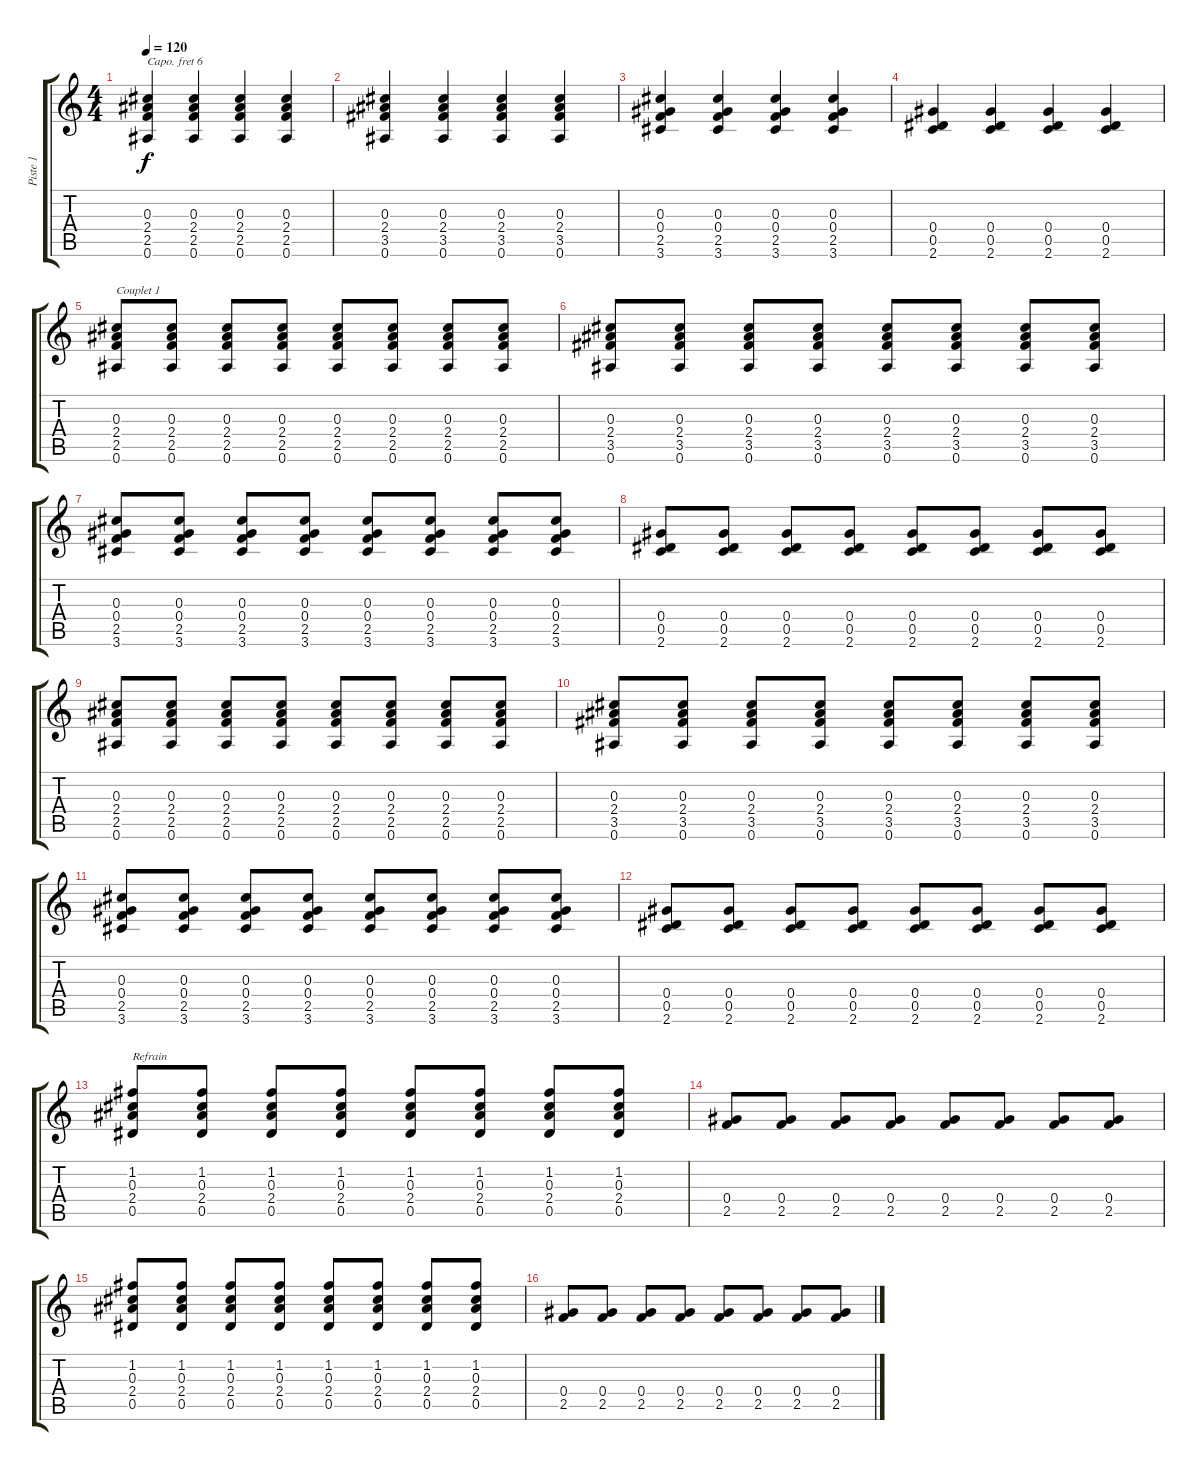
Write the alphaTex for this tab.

\track ("Piste 1" "Piste 1") {instrument acousticguitarnylon}
\staff {score tabs}
\capo 6
\tuning (E4 B3 G3 D3 A2 E2) {hide}
\ts (4 4)
\tempo 120
\clef g2
\ks c
(0.3 2.4 2.5 0.6).4{dy f} (0.3 2.4 2.5 0.6).4 (0.3 2.4 2.5 0.6).4 (0.3 2.4 2.5 0.6).4 |
(0.3 2.4 3.5 0.6).4 (0.3 2.4 3.5 0.6).4 (0.3 2.4 3.5 0.6).4 (0.3 2.4 3.5 0.6).4 |
(0.3 0.4 2.5 3.6).4 (0.3 0.4 2.5 3.6).4 (0.3 0.4 2.5 3.6).4 (0.3 0.4 2.5 3.6).4 |
(0.4 0.5 2.6).4 (0.4 0.5 2.6).4 (0.4 0.5 2.6).4 (0.4 0.5 2.6).4 |
(0.3 2.4 2.5 0.6).8{txt "Couplet 1"} (0.3 2.4 2.5 0.6).8 (0.3 2.4 2.5 0.6).8 (0.3 2.4 2.5 0.6).8 (0.3 2.4 2.5 0.6).8 (0.3 2.4 2.5 0.6).8 (0.3 2.4 2.5 0.6).8 (0.3 2.4 2.5 0.6).8 |
(0.3 2.4 3.5 0.6).8 (0.3 2.4 3.5 0.6).8 (0.3 2.4 3.5 0.6).8 (0.3 2.4 3.5 0.6).8 (0.3 2.4 3.5 0.6).8 (0.3 2.4 3.5 0.6).8 (0.3 2.4 3.5 0.6).8 (0.3 2.4 3.5 0.6).8 |
(0.3 0.4 2.5 3.6).8 (0.3 0.4 2.5 3.6).8 (0.3 0.4 2.5 3.6).8 (0.3 0.4 2.5 3.6).8 (0.3 0.4 2.5 3.6).8 (0.3 0.4 2.5 3.6).8 (0.3 0.4 2.5 3.6).8 (0.3 0.4 2.5 3.6).8 |
(0.4 0.5 2.6).8 (0.4 0.5 2.6).8 (0.4 0.5 2.6).8 (0.4 0.5 2.6).8 (0.4 0.5 2.6).8 (0.4 0.5 2.6).8 (0.4 0.5 2.6).8 (0.4 0.5 2.6).8 |
(0.3 2.4 2.5 0.6).8 (0.3 2.4 2.5 0.6).8 (0.3 2.4 2.5 0.6).8 (0.3 2.4 2.5 0.6).8 (0.3 2.4 2.5 0.6).8 (0.3 2.4 2.5 0.6).8 (0.3 2.4 2.5 0.6).8 (0.3 2.4 2.5 0.6).8 |
(0.3 2.4 3.5 0.6).8 (0.3 2.4 3.5 0.6).8 (0.3 2.4 3.5 0.6).8 (0.3 2.4 3.5 0.6).8 (0.3 2.4 3.5 0.6).8 (0.3 2.4 3.5 0.6).8 (0.3 2.4 3.5 0.6).8 (0.3 2.4 3.5 0.6).8 |
(0.3 0.4 2.5 3.6).8 (0.3 0.4 2.5 3.6).8 (0.3 0.4 2.5 3.6).8 (0.3 0.4 2.5 3.6).8 (0.3 0.4 2.5 3.6).8 (0.3 0.4 2.5 3.6).8 (0.3 0.4 2.5 3.6).8 (0.3 0.4 2.5 3.6).8 |
(0.4 0.5 2.6).8 (0.4 0.5 2.6).8 (0.4 0.5 2.6).8 (0.4 0.5 2.6).8 (0.4 0.5 2.6).8 (0.4 0.5 2.6).8 (0.4 0.5 2.6).8 (0.4 0.5 2.6).8 |
(1.2 0.3 2.4 0.5).8{txt "Refrain"} (1.2 0.3 2.4 0.5).8 (1.2 0.3 2.4 0.5).8 (1.2 0.3 2.4 0.5).8 (1.2 0.3 2.4 0.5).8 (1.2 0.3 2.4 0.5).8 (1.2 0.3 2.4 0.5).8 (1.2 0.3 2.4 0.5).8 |
(0.4 2.5).8 (0.4 2.5).8 (0.4 2.5).8 (0.4 2.5).8 (0.4 2.5).8 (0.4 2.5).8 (0.4 2.5).8 (0.4 2.5).8 |
(1.2 0.3 2.4 0.5).8 (1.2 0.3 2.4 0.5).8 (1.2 0.3 2.4 0.5).8 (1.2 0.3 2.4 0.5).8 (1.2 0.3 2.4 0.5).8 (1.2 0.3 2.4 0.5).8 (1.2 0.3 2.4 0.5).8 (1.2 0.3 2.4 0.5).8 |
(0.4 2.5).8 (0.4 2.5).8 (0.4 2.5).8 (0.4 2.5).8 (0.4 2.5).8 (0.4 2.5).8 (0.4 2.5).8 (0.4 2.5).8
